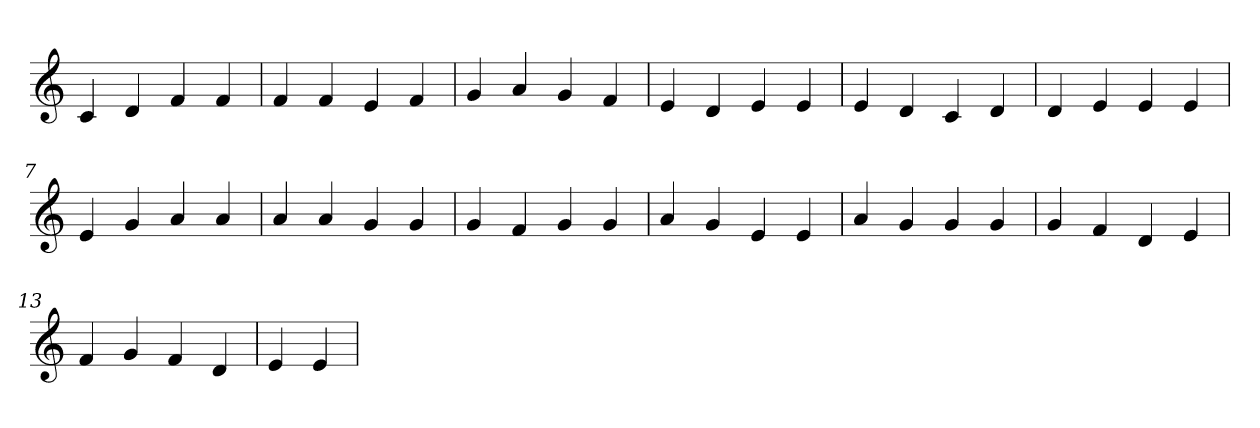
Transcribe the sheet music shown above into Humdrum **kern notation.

**kern
*part1
*staff1
*clefG2
=1
4c
4d
4f
4f
=2
4f
4f
4e
4f
=3
4g
4a
4g
4f
=4
4e
4d
4e
4e
=5
4e
4d
4c
4d
=6
4d
4e
4e
4e
=7
4e
4g
4a
4a
=8
4a
4a
4g
4g
=9
4g
4f
4g
4g
=10
4a
4g
4e
4e
=11
4a
4g
4g
4g
=12
4g
4f
4d
4e
=13
4f
4g
4f
4d
=14
4e
4e
=
*-
